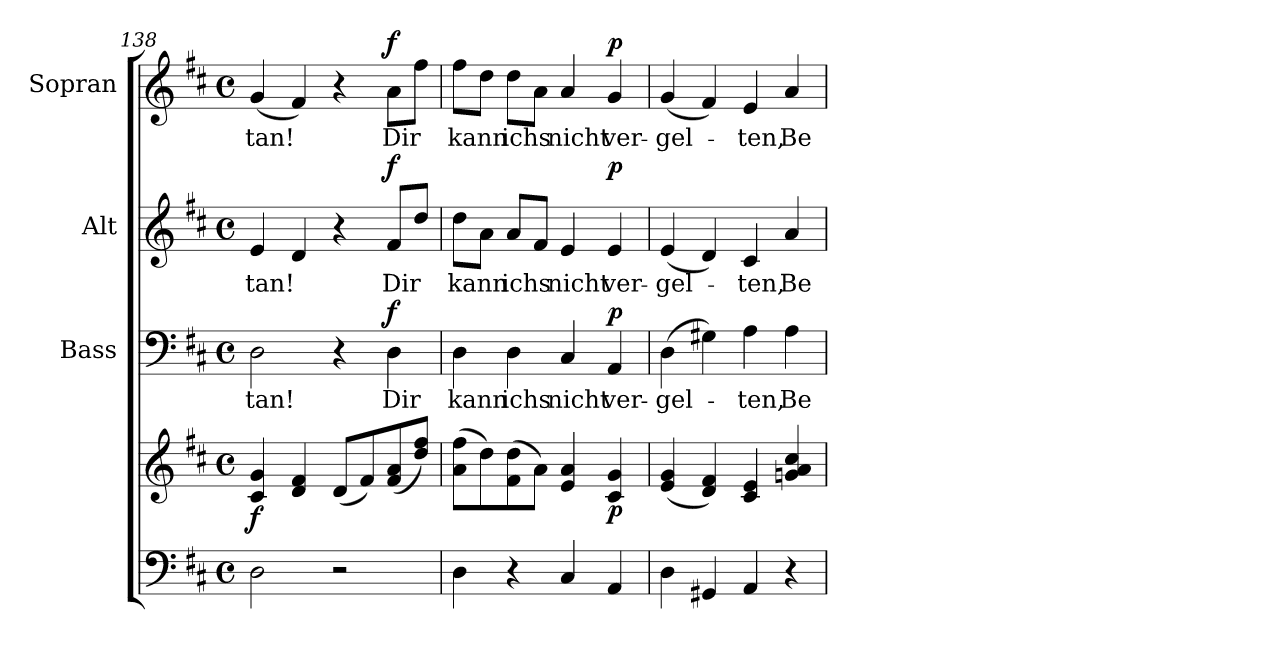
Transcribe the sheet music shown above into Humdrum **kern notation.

**kern	**kern	**dynam	**kern	**text	**dynam	**kern	**text	**dynam	**kern	**text	**dynam
*part4	*part4	*part4	*part3	*part3	*part3	*part2	*part2	*part2	*part1	*part1	*part1
*staff5	*staff4	*staff4/5	*staff3	*staff3	*staff3	*staff2	*staff2	*staff2	*staff1	*staff1	*staff1
*	*	*	*I"Bass	*	*	*I"Alt	*	*	*I"Sopran	*	*
*	*	*	*I'B.	*	*	*I'A.	*	*	*I'S.	*	*
*clefF4	*clefG2	*	*clefF4	*	*	*clefG2	*	*	*clefG2	*	*
*k[f#c#]	*k[f#c#]	*	*k[f#c#]	*	*	*k[f#c#]	*	*	*k[f#c#]	*	*
*D:	*D:	*	*D:	*	*	*D:	*	*	*D:	*	*
*M4/4	*M4/4	*	*M4/4	*	*	*M4/4	*	*	*M4/4	*	*
*met(c)	*met(c)	*	*met(c)	*	*	*met(c)	*	*	*met(c)	*	*
=138	=138	=138	=138	=138	=138	=138	=138	=138	=138	=138	=138
!	!	!LO:DY:b	!	!LO:LY:b	!	!	!LO:LY:b	!	!	!LO:LY:b	!
2D\	4c#/ 4g/	f	2D\	-tan!	.	4e/	-tan!	.	(<4g/	-tan!	.
.	4d/ 4f#/	.	.	.	.	4d/	.	.	4f#/)	.	.
2r	(<8d/L	.	4r	.	.	4r	.	.	4r	.	.
.	8f#/)	.	.	.	.	.	.	.	.	.	.
!	!	!	!	!LO:LY:b	!LO:DY:a	!	!LO:LY:b	!LO:DY:a	!	!LO:LY:b	!LO:DY:a
.	(<8f#/ 8a/	.	4D\	Dir	f	8f#/L	Dir	f	8a\L	Dir	f
.	8dd/ 8ff#/J)	.	.	.	.	8dd/J	.	.	8ff#\J	.	.
=139	=139	=139	=139	=139	=139	=139	=139	=139	=139	=139	=139
!	!	!	!	!LO:LY:b	!	!	!LO:LY:b	!	!	!LO:LY:b	!
4D\	(>8a\ 8ff#\L	.	4D\	kann	.	8dd\L	kann	.	8ff#\L	kann	.
.	8dd\)	.	.	.	.	8a\J	.	.	8dd\J	.	.
!	!	!	!	!LO:LY:b	!	!	!LO:LY:b	!	!	!LO:LY:b	!
4r	(>8f#\ 8dd\	.	4D\	ichs	.	8a/L	ichs	.	8dd\L	ichs	.
.	8a\J)	.	.	.	.	8f#/J	.	.	8a\J	.	.
!	!	!	!	!LO:LY:b	!	!	!LO:LY:b	!	!	!LO:LY:b	!
4C#/	4e/ 4a/	.	4C#/	nicht	.	4e/	nicht	.	4a/	nicht	.
!	!	!LO:DY:b	!	!LO:LY:b	!LO:DY:a	!	!LO:LY:b	!LO:DY:a	!	!LO:LY:b	!LO:DY:a
4AA/	4c#/ 4g/	p	4AA/	ver-	p	4e/	ver-	p	4g/	ver-	p
=140	=140	=140	=140	=140	=140	=140	=140	=140	=140	=140	=140
!	!	!	!	!LO:LY:b	!	!	!LO:LY:b	!	!	!LO:LY:b	!
4D\	(<4e/ 4g/	.	(>4D\	-gel-	.	(<4e/	-gel-	.	(<4g/	-gel-	.
4GG#X/	4d/ 4f#/)	.	4G#X\)	.	.	4d/)	.	.	4f#/)	.	.
!	!	!	!	!LO:LY:b	!	!	!LO:LY:b	!	!	!LO:LY:b	!
4AA/	4c#/ 4e/	.	4A\	-ten,	.	4c#/	-ten,	.	4e/	-ten,	.
!	!	!	!	!LO:LY:b	!	!	!LO:LY:b	!	!	!LO:LY:b	!
4r	4gn/ 4a/ 4cc#/	.	4A\	Be-	.	4a/	Be-	.	4a/	Be-	.
=	=	=	=	=	=	=	=	=	=	=	=
*-	*-	*-	*-	*-	*-	*-	*-	*-	*-	*-	*-
